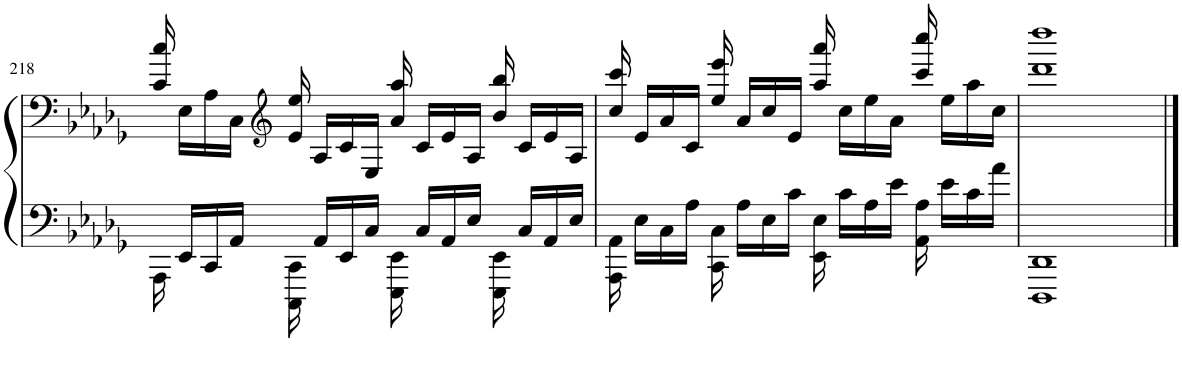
**kern	**kern
*part1	*part1
*staff2	*staff1
*I"Piano	*
*I'Pno.	*
!!LO:PB:g=z
*clefF4	*clefF4
*k[b-e-a-d-g-]	*k[b-e-a-d-g-]
*M4/4	*M4/4
=218	=218
16AAA-\	16c/ 16cc/
16EE-/LL	16E-\LL
16CC/	16A-\
16AA-/JJ	16C\JJ
*	*clefG2
16CCC\ 16CC\	16e-/ 16ee-/
16AA-/LL	16A-/LL
16EE-/	16c/
16C/JJ	16E-/JJ
16EEE-\ 16EE-\	16a-/ 16aa-/
16C/LL	16c/LL
16AA-/	16e-/
16E-/JJ	16A-/JJ
16EEE-\ 16EE-\	16b-/ 16bb-/
16C/LL	16c/LL
16AA-/	16e-/
16E-/JJ	16A-/JJ
=219	=219
16AAA-\ 16AA-\	16cc/ 16ccc/
16E-\LL	16e-/LL
16C\	16a-/
16A-\JJ	16c/JJ
16CC\ 16C\	16ee-/ 16eee-/
16A-\LL	16a-/LL
16E-\	16cc/
16c\JJ	16e-/JJ
16EE-\ 16E-\	16aa-/ 16aaa-/
16c\LL	16cc\LL
16A-\	16ee-\
16e-\JJ	16a-\JJ
16AA-\ 16A-\	16ccc/ 16cccc/
16e-\LL	16ee-\LL
16c\	16aa-\
16a-\JJ	16cc\JJ
=220	=220
1DDD- 1DD-	1ddd- 1dddd-
==	==
*-	*-
